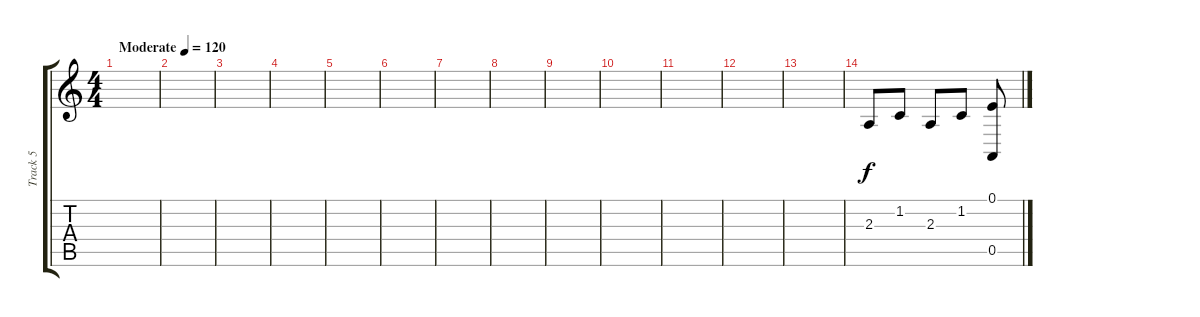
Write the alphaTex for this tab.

\track ("Track 5" "Track 5") {instrument tangoaccordion}
\staff {score tabs}
\tuning (E4 B3 G3 D3 A2 E2) {hide}
\ts (4 4)
\tempo (120 "Moderate")
\clef g2
\ks c
|
|
|
|
|
|
|
|
|
|
|
|
|
2.3.8 1.2.8 2.3.8 1.2.8 (0.1 0.5).8
